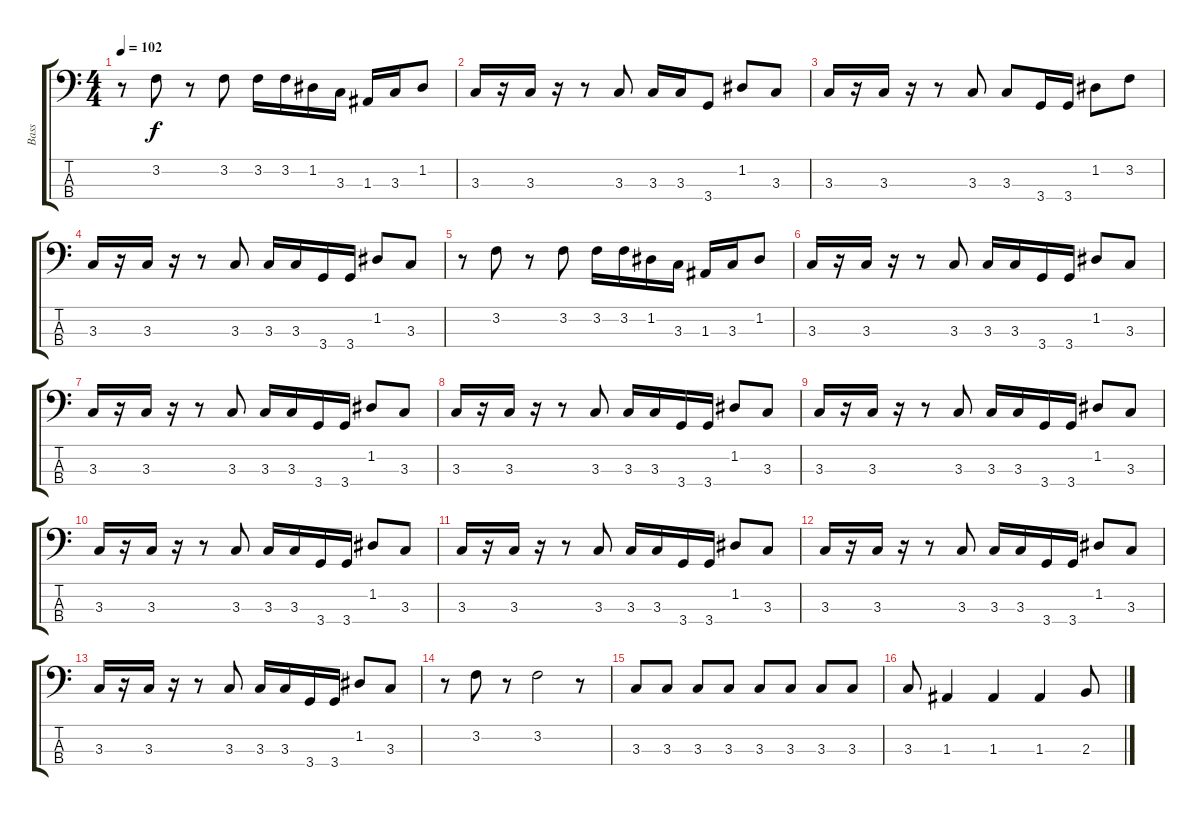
\track ("Bass" "Bass") {instrument electricbassfinger}
\staff {score tabs}
\tuning (G2 D2 A1 E1) {hide}
\ts (4 4)
\tempo 102
\clef f4
\ks c
r.8{dy f} 3.2.8 r.8 3.2.8 3.2.16 3.2.16 1.2.16 3.3.16 1.3.16 3.3.16 1.2.8 |
3.3.16 r.16 3.3.16 r.16 r.8 3.3.8 3.3.16 3.3.16 3.4.8 1.2.8 3.3.8 |
3.3.16 r.16 3.3.16 r.16 r.8 3.3.8 3.3.8 3.4.16 3.4.16 1.2.8 3.2.8 |
3.3.16 r.16 3.3.16 r.16 r.8 3.3.8 3.3.16 3.3.16 3.4.16 3.4.16 1.2.8 3.3.8 |
r.8 3.2.8 r.8 3.2.8 3.2.16 3.2.16 1.2.16 3.3.16 1.3.16 3.3.16 1.2.8 |
3.3.16 r.16 3.3.16 r.16 r.8 3.3.8 3.3.16 3.3.16 3.4.16 3.4.16 1.2.8 3.3.8 |
3.3.16 r.16 3.3.16 r.16 r.8 3.3.8 3.3.16 3.3.16 3.4.16 3.4.16 1.2.8 3.3.8 |
3.3.16 r.16 3.3.16 r.16 r.8 3.3.8 3.3.16 3.3.16 3.4.16 3.4.16 1.2.8 3.3.8 |
3.3.16 r.16 3.3.16 r.16 r.8 3.3.8 3.3.16 3.3.16 3.4.16 3.4.16 1.2.8 3.3.8 |
3.3.16 r.16 3.3.16 r.16 r.8 3.3.8 3.3.16 3.3.16 3.4.16 3.4.16 1.2.8 3.3.8 |
3.3.16 r.16 3.3.16 r.16 r.8 3.3.8 3.3.16 3.3.16 3.4.16 3.4.16 1.2.8 3.3.8 |
3.3.16 r.16 3.3.16 r.16 r.8 3.3.8 3.3.16 3.3.16 3.4.16 3.4.16 1.2.8 3.3.8 |
3.3.16 r.16 3.3.16 r.16 r.8 3.3.8 3.3.16 3.3.16 3.4.16 3.4.16 1.2.8 3.3.8 |
r.8 3.2.8 r.8 3.2.2 r.8 |
3.3.8 3.3.8 3.3.8 3.3.8 3.3.8 3.3.8 3.3.8 3.3.8 |
3.3.8 1.3.4 1.3.4 1.3.4 2.3.8
